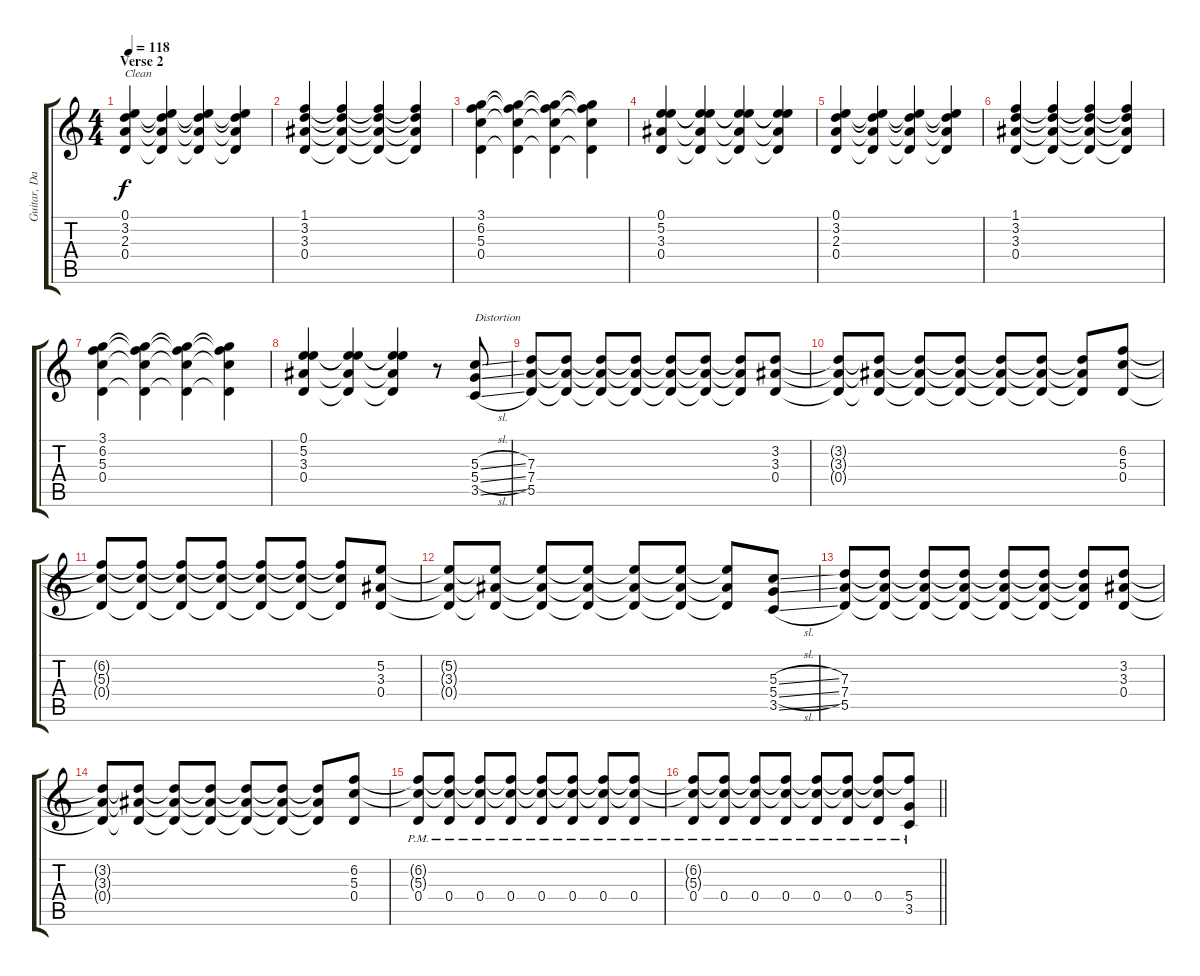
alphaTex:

\track ("Guitar, Dan" "Guitar, Da") {instrument distortionguitar}
\staff {score tabs}
\tuning (E4 B3 G3 D3 A2 E2) {hide}
\ts (4 4)
\section ("" "Verse 2")
\tempo 118
\clef g2
\ks c
(0.1 3.2 2.3 0.4).4{txt "Clean" dy f instrument electricguitarclean} (0.1{t} 3.2{t} 2.3{t} 0.4{t}).4 (0.1{t} 3.2{t} 2.3{t} 0.4{t}).4 (0.1{t} 3.2{t} 2.3{t} 0.4{t}).4 |
(1.1 3.2 3.3 0.4).4 (1.1{t} 3.2{t} 3.3{t} 0.4{t}).4 (1.1{t} 3.2{t} 3.3{t} 0.4{t}).4 (1.1{t} 3.2{t} 3.3{t} 0.4{t}).4 |
(3.1 6.2 5.3 0.4).4 (3.1{t} 6.2{t} 5.3{t} 0.4{t}).4 (3.1{t} 6.2{t} 5.3{t} 0.4{t}).4 (3.1{t} 6.2{t} 5.3{t} 0.4{t}).4 |
(0.1 5.2 3.3 0.4).4 (0.1{t} 5.2{t} 3.3{t} 0.4{t}).4 (0.1{t} 5.2{t} 3.3{t} 0.4{t}).4 (0.1{t} 5.2{t} 3.3{t} 0.4{t}).4 |
(0.1 3.2 2.3 0.4).4 (0.1{t} 3.2{t} 2.3{t} 0.4{t}).4 (0.1{t} 3.2{t} 2.3{t} 0.4{t}).4 (0.1{t} 3.2{t} 2.3{t} 0.4{t}).4 |
(1.1 3.2 3.3 0.4).4 (1.1{t} 3.2{t} 3.3{t} 0.4{t}).4 (1.1{t} 3.2{t} 3.3{t} 0.4{t}).4 (1.1{t} 3.2{t} 3.3{t} 0.4{t}).4 |
(3.1 6.2 5.3 0.4).4 (3.1{t} 6.2{t} 5.3{t} 0.4{t}).4 (3.1{t} 6.2{t} 5.3{t} 0.4{t}).4 (3.1{t} 6.2{t} 5.3{t} 0.4{t}).4 |
(0.1 5.2 3.3 0.4).4 (0.1{t} 5.2{t} 3.3{t} 0.4{t}).4 (0.1{t} 5.2{t} 3.3{t} 0.4{t}).4 r.8 (5.3{sl} 5.4{sl} 3.5{sl}).8{txt "Distortion" instrument distortionguitar} |
(7.3 7.4 5.5).8 (7.3{t} 7.4{t} 5.5{t}).8 (7.3{t} 7.4{t} 5.5{t}).8 (7.3{t} 7.4{t} 5.5{t}).8 (7.3{t} 7.4{t} 5.5{t}).8 (7.3{t} 7.4{t} 5.5{t}).8 (7.3{t} 7.4{t} 5.5{t}).8 (3.2 3.3 0.4).8 |
(3.2{t} 3.3{t} 0.4{t}).8 (3.2{t} 3.3{t} 0.4{t}).8 (3.2{t} 3.3{t} 0.4{t}).8 (3.2{t} 3.3{t} 0.4{t}).8 (3.2{t} 3.3{t} 0.4{t}).8 (3.2{t} 3.3{t} 0.4{t}).8 (3.2{t} 3.3{t} 0.4{t}).8 (6.2 5.3 0.4).8 |
(6.2{t} 5.3{t} 0.4{t}).8 (6.2{t} 5.3{t} 0.4{t}).8 (6.2{t} 5.3{t} 0.4{t}).8 (6.2{t} 5.3{t} 0.4{t}).8 (6.2{t} 5.3{t} 0.4{t}).8 (6.2{t} 5.3{t} 0.4{t}).8 (6.2{t} 5.3{t} 0.4{t}).8 (5.2 3.3 0.4).8 |
(5.2{t} 3.3{t} 0.4{t}).8 (5.2{t} 3.3{t} 0.4{t}).8 (5.2{t} 3.3{t} 0.4{t}).8 (5.2{t} 3.3{t} 0.4{t}).8 (5.2{t} 3.3{t} 0.4{t}).8 (5.2{t} 3.3{t} 0.4{t}).8 (5.2{t} 3.3{t} 0.4{t}).8 (5.3{sl} 5.4{sl} 3.5{sl}).8 |
(7.3 7.4 5.5).8 (7.3{t} 7.4{t} 5.5{t}).8 (7.3{t} 7.4{t} 5.5{t}).8 (7.3{t} 7.4{t} 5.5{t}).8 (7.3{t} 7.4{t} 5.5{t}).8 (7.3{t} 7.4{t} 5.5{t}).8 (7.3{t} 7.4{t} 5.5{t}).8 (3.2 3.3 0.4).8 |
(3.2{t} 3.3{t} 0.4{t}).8 (3.2{t} 3.3{t} 0.4{t}).8 (3.2{t} 3.3{t} 0.4{t}).8 (3.2{t} 3.3{t} 0.4{t}).8 (3.2{t} 3.3{t} 0.4{t}).8 (3.2{t} 3.3{t} 0.4{t}).8 (3.2{t} 3.3{t} 0.4{t}).8 (6.2 5.3 0.4).8 |
(6.2{t} 5.3{t} 0.4{pm}).8 (6.2{t} 5.3{t} 0.4{pm}).8 (6.2{t} 5.3{t} 0.4{pm}).8 (6.2{t} 5.3{t} 0.4{pm}).8 (6.2{t} 5.3{t} 0.4{pm}).8 (6.2{t} 5.3{t} 0.4{pm}).8 (6.2{t} 5.3{t} 0.4{pm}).8 (6.2{t} 5.3{t} 0.4{pm}).8 |
\barLineRight lightlight
(6.2{t} 5.3{t} 0.4{pm}).8 (6.2{t} 5.3{t} 0.4{pm}).8 (6.2{t} 5.3{t} 0.4{pm}).8 (6.2{t} 5.3{t} 0.4{pm}).8 (6.2{t} 5.3{t} 0.4{pm}).8 (6.2{t} 5.3{t} 0.4{pm}).8 (6.2{t} 5.3{t} 0.4{pm}).8 (6.2{t} 5.4{sl pm} 3.5{sl}).8
